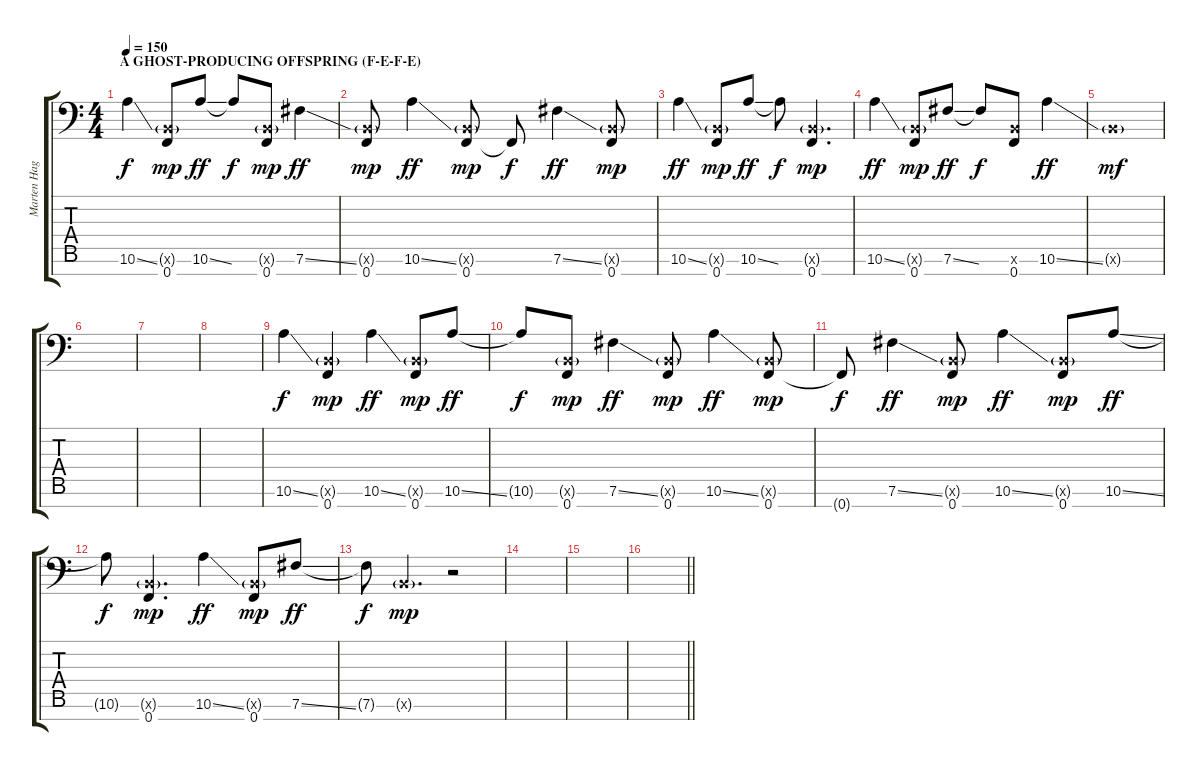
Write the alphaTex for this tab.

\track ("Marten Hagstrom (8 string Guitar in F)" "Marten Hag") {instrument overdrivenguitar}
\staff {score tabs}
\tuning (Bb3 F3 Db3 Ab2 Eb2 B1 F1) {hide}
\ts (4 4)
\section ("" "A GHOST-PRODUCING OFFSPRING (F-E-F-E)")
\tempo 150
\clef f4
\ks c
10.6{ss}.4{dy f} (0.6{g x} 0.7).8{dy mp} 10.6{ss}.8{dy ff} 10.6{t}.8{dy f} (0.6{g x} 0.7).8{dy mp} 7.6{ss}.4{dy ff} |
(0.6{g x} 0.7).8{dy mp} 10.6{ss}.4{dy ff} (0.6{g x} 0.7).8{dy mp} 0.7{t}.8{dy f} 7.6{ss}.4{dy ff} (0.6{g x} 0.7).8{dy mp} |
10.6{ss}.4{dy ff} (0.6{g x} 0.7).8{dy mp} 10.6{ss}.8{dy ff} 10.6{t}.8{dy f} (0.6{g x} 0.7).4{d dy mp} |
10.6{ss}.4{dy ff} (0.6{g x} 0.7).8{dy mp} 7.6{ss}.8{dy ff} 7.6{t}.8{dy f} (0.6{x} 0.7).8 10.6{ss}.4{dy ff} |
0.6{g x}.1{dy mf} |
|
|
|
10.6{ss}.4{dy f} (0.6{g x} 0.7).4{dy mp} 10.6{ss}.4{dy ff} (0.6{g x} 0.7).8{dy mp} 10.6{ss}.8{dy ff} |
10.6{t}.8{dy f} (0.6{g x} 0.7).8{dy mp} 7.6{ss}.4{dy ff} (0.6{g x} 0.7).8{dy mp} 10.6{ss}.4{dy ff} (0.6{g x} 0.7).8{dy mp} |
0.7{t}.8{dy f} 7.6{ss}.4{dy ff} (0.6{g x} 0.7).8{dy mp} 10.6{ss}.4{dy ff} (0.6{g x} 0.7).8{dy mp} 10.6{ss}.8{dy ff} |
10.6{t}.8{dy f} (0.6{g x} 0.7).4{d dy mp} 10.6{ss}.4{dy ff} (0.6{g x} 0.7).8{dy mp} 7.6{ss}.8{dy ff} |
7.6{t}.8{dy f} 0.6{g x}.4{d dy mp} r.2 |
|
|
\barLineRight lightlight
